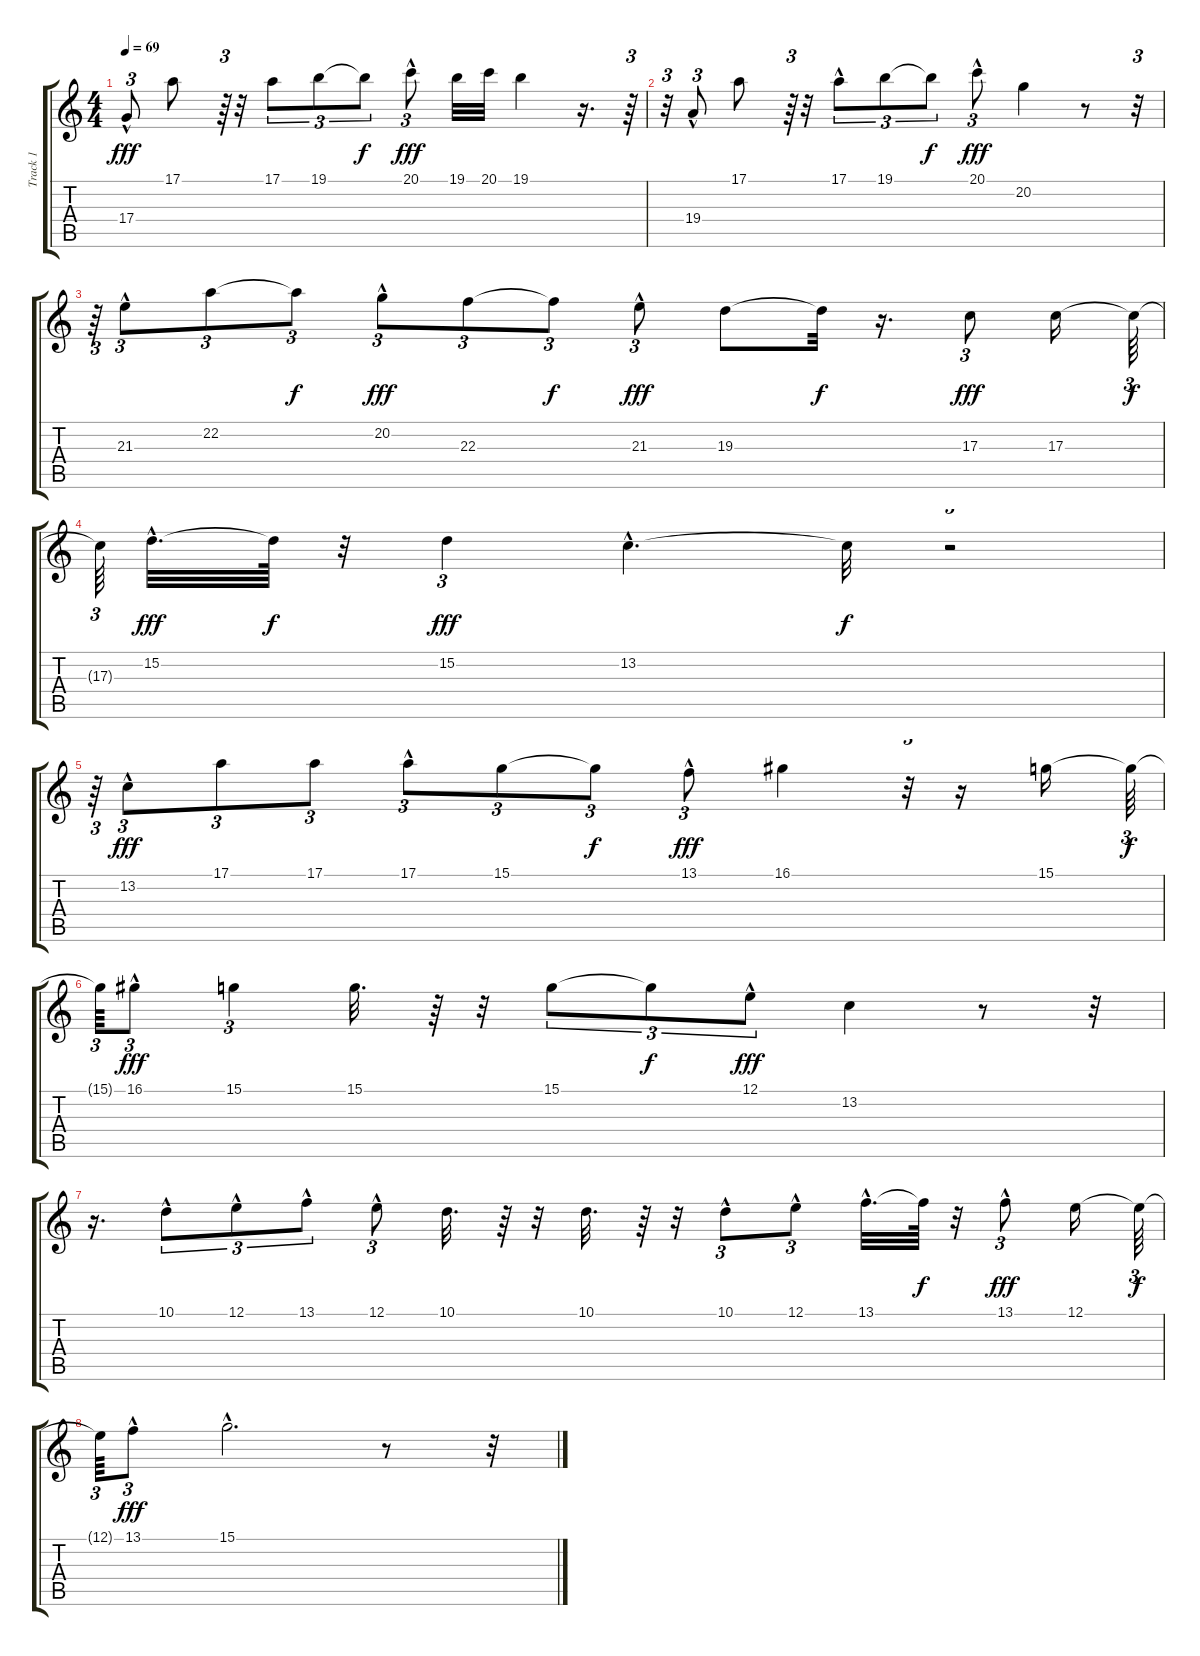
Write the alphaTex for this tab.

\track ("Track 1" "Track 1") {instrument lead1square}
\staff {score tabs}
\tuning (E4 B3 G3 D3 A2 E2) {hide}
\ts (4 4)
\tempo 69
\clef g2
\ks c
17.4{hac}.8{tu (3 2) dy fff instrument lead1square} 17.1.8 r.64{tu (3 2)} r.32 17.1.8{tu (3 2)} 19.1.8{tu (3 2)} 19.1{t}.8{tu (3 2) dy f} 20.1{hac}.8{tu (3 2) dy fff} 19.1.32 20.1.32 19.1.4 r.16{d} r.64{tu (3 2)} |
r.32{tu (3 2)} 19.4{hac}.8{tu (3 2)} 17.1.8 r.64{tu (3 2)} r.32 17.1{hac}.8{tu (3 2)} 19.1.8{tu (3 2)} 19.1{t}.8{tu (3 2) dy f} 20.1{hac}.8{tu (3 2) dy fff} 20.2.4 r.8 r.32{tu (3 2)} |
r.64{tu (3 2)} 21.3{hac}.8{tu (3 2)} 22.2.8{tu (3 2)} 22.2{t}.8{tu (3 2) dy f} 20.2{hac}.8{tu (3 2) dy fff} 22.3.8{tu (3 2)} 22.3{t}.8{tu (3 2) dy f} 21.3{hac}.8{tu (3 2) dy fff} 19.3.8 19.3{t}.32{dy f} r.16{d} 17.3.8{tu (3 2) dy fff} 17.3.16 17.3{t}.64{tu (3 2) dy f} |
17.3{t}.64{tu (3 2)} 15.2{hac}.32{d dy fff} 15.2{t}.64{dy f} r.32 15.2.4{tu (3 2) dy fff} 13.2{hac}.4{d} 13.2{t}.32{dy f} r.2{tu (3 2)} |
r.64{tu (3 2)} 13.2{hac}.8{tu (3 2) dy fff} 17.1.8{tu (3 2)} 17.1.8{tu (3 2)} 17.1{hac}.8{tu (3 2)} 15.1.8{tu (3 2)} 15.1{t}.8{tu (3 2) dy f} 13.1{hac}.8{tu (3 2) dy fff} 16.1.4 r.32{tu (3 2)} r.16 15.1.16 15.1{t}.64{tu (3 2) dy f} |
15.1{t}.64{tu (3 2)} 16.1{hac}.8{tu (3 2) dy fff} 15.1.4{tu (3 2)} 15.1.32{d} r.64 r.32 15.1.8{tu (3 2)} 15.1{t}.8{tu (3 2) dy f} 12.1{hac}.8{tu (3 2) dy fff} 13.2.4 r.8 r.32 |
r.16{d} 10.1{hac}.8{tu (3 2)} 12.1{hac}.8{tu (3 2)} 13.1{hac}.8{tu (3 2)} 12.1{hac}.8{tu (3 2)} 10.1.32{d} r.64 r.32 10.1.32{d} r.64 r.32 10.1{hac}.8{tu (3 2)} 12.1{hac}.8{tu (3 2)} 13.1{hac}.32{d} 13.1{t}.64{dy f} r.32 13.1{hac}.8{tu (3 2) dy fff} 12.1.16 12.1{t}.64{tu (3 2) dy f} |
12.1{t}.64{tu (3 2)} 13.1{hac}.8{tu (3 2) dy fff} 15.1{hac}.2{d} r.8 r.32
